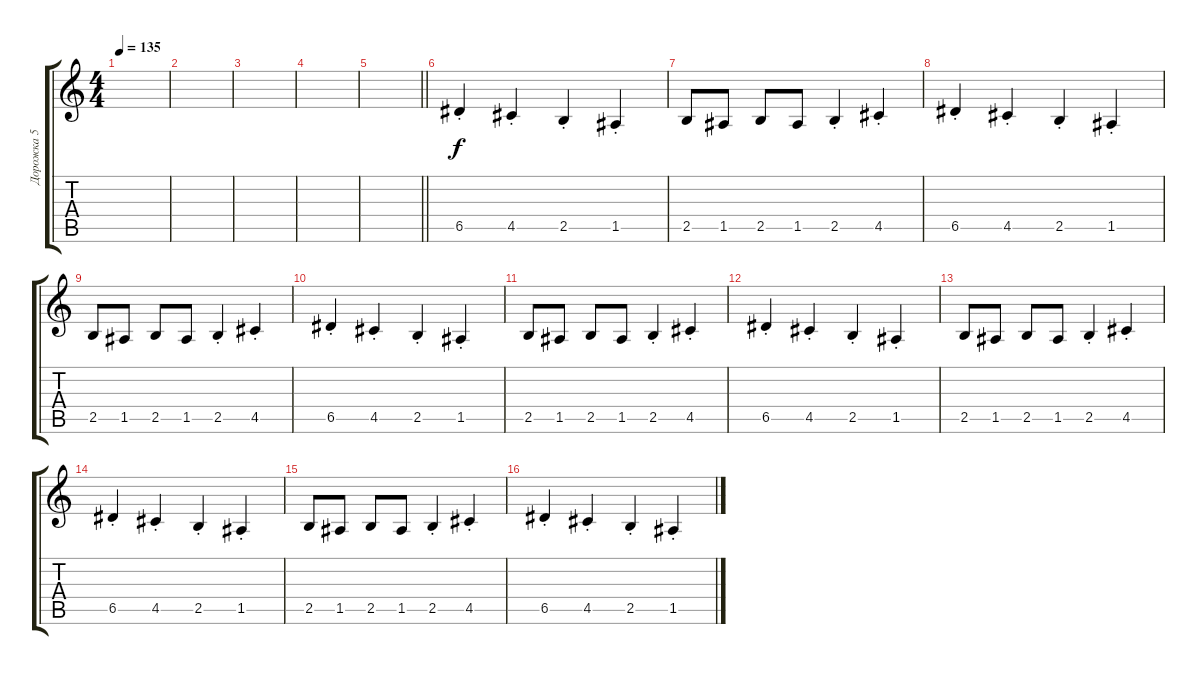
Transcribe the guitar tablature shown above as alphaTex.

\track ("Дорожка 5" "Дорожка 5") {instrument electricguitarclean}
\staff {score tabs}
\tuning (E4 B3 G3 D3 A2 E2) {hide}
\ts (4 4)
\tempo 135
\clef g2
\ks c
|
|
|
|
\barLineRight lightlight
|
6.5{st}.4 4.5{st}.4 2.5{st}.4 1.5{st}.4 |
2.5.8 1.5.8 2.5.8 1.5.8 2.5{st}.4 4.5{st}.4 |
6.5{st}.4 4.5{st}.4 2.5{st}.4 1.5{st}.4 |
2.5.8 1.5.8 2.5.8 1.5.8 2.5{st}.4 4.5{st}.4 |
6.5{st}.4 4.5{st}.4 2.5{st}.4 1.5{st}.4 |
2.5.8 1.5.8 2.5.8 1.5.8 2.5{st}.4 4.5{st}.4 |
6.5{st}.4 4.5{st}.4 2.5{st}.4 1.5{st}.4 |
2.5.8 1.5.8 2.5.8 1.5.8 2.5{st}.4 4.5{st}.4 |
6.5{st}.4 4.5{st}.4 2.5{st}.4 1.5{st}.4 |
2.5.8 1.5.8 2.5.8 1.5.8 2.5{st}.4 4.5{st}.4 |
6.5{st}.4 4.5{st}.4 2.5{st}.4 1.5{st}.4
